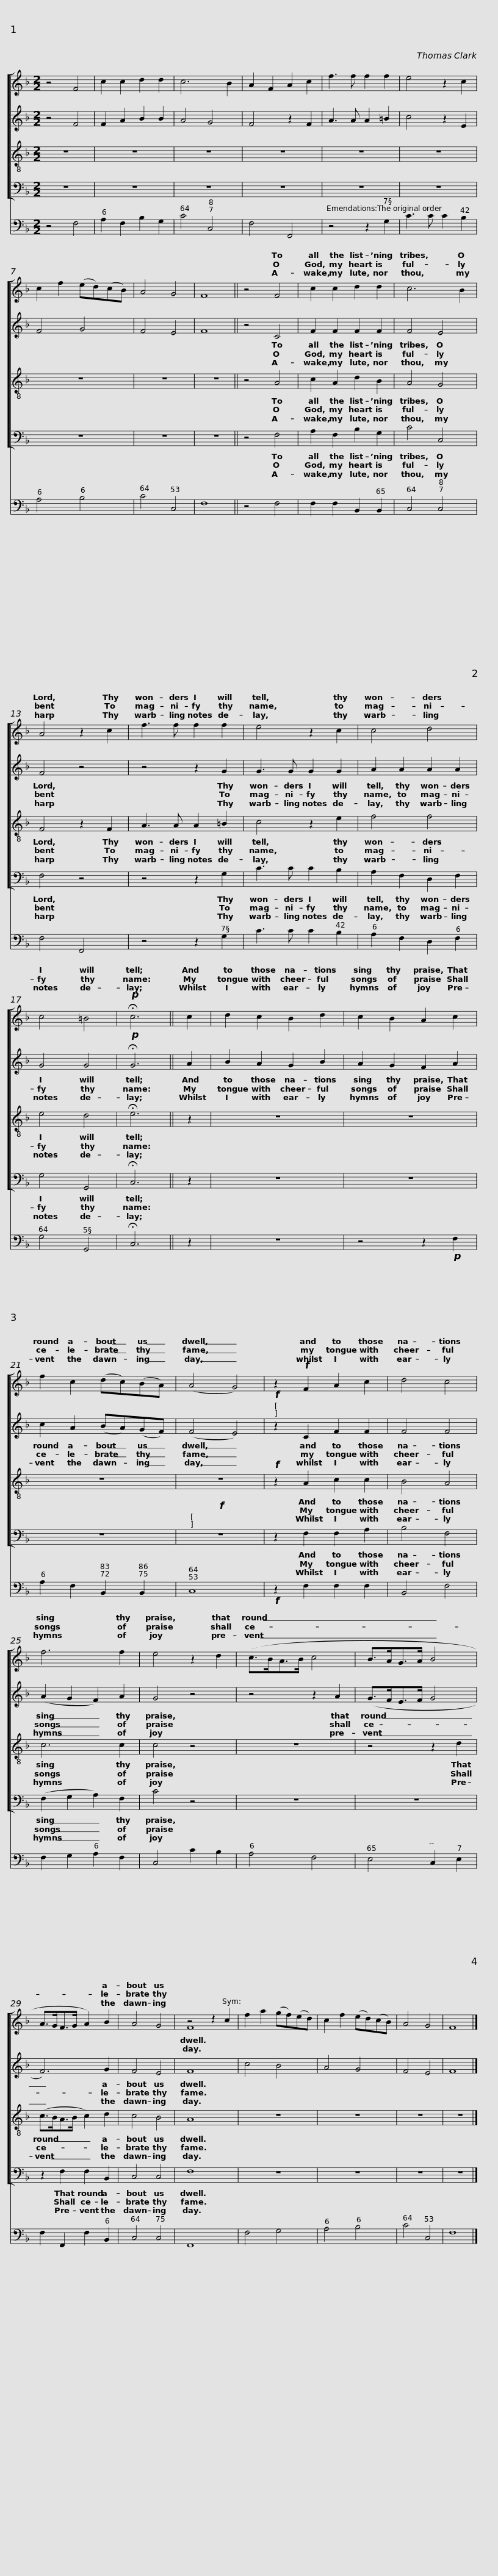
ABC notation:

X:1
%%score [ ( 1 2 ) 3 4 5 ] 6
L:1/8
M:2/2
I:linebreak $
K:F
V:1 treble
V:2 treble
V:3 treble
V:4 treble-8 transpose=-12
V:5 bass
V:6 bass
V:1
 z4 F4 | c2 c2 d2 d2 | c6 B2 | A2 F2 A2 c2 |$ f3 f f2 f2 | %5
 e4 z2 c2 | c2 f2 (ed)(cB) | A4 G4 | F8 ||$ z4 F4 | %10
 c2 c2 d2 d2 | c6 B2 | A4 z2 c2 | f3 f f2 f2 |$ e4 z2 c2 |$ %15
 c4 d4 | c4 =B4 |!p! !fermata!c6 || c2 | d2 c2 B2 d2 |$ %20
 c2 B2 A2 c2 | f2 c2 (dc)(BA) |$ (A4 G4) | z2!f! F2 A2 c2 | d4 c4 | %25
 f6 f2 | e4 z2 d2 | (c>BA>B c4 |$ B>AG>A B4 |$ A>GF>G A2) B2 | %30
 A4 G4 | z4 z2 c2 | f2 a2 (gf)(ed) | c2 f2 (ed)(cB) | A4 G4 | %35
 F8 |] %36
V:2
 x8 | x8 | x8 | x8 |$ x8 | %5
 x8 | x8 | x8 | x8 ||$ x8 | %10
 x8 | x8 | x8 | x8 |$ x8 |$ %15
 x8 | x8 | x6 || x2 | x8 |$ %20
 x8 | x8 |$ x8 | x8 | x8 | %25
 x8 | x8 | x8 |$ x8 |$ x8 | %30
 x8 | F8 | x8 | x8 | x8 | %35
 x8 |] %36
V:3
 z4 F4 | F2 A2 B2 B2 | A4 G4 | F4 z2 F2 |$ A3 A A2 =B2 | %5
 c4 z2 E2 | F4 G4 | F4 E4 | F8 ||$ z4 C4 | %10
 F2 F2 F2 F2 | F4 E4 | F4 z4 | z4 z2 G2 |$ G3 G G2 G2 |$ %15
 A2 A2 A2 A2 | G4 G4 |!p! !fermata!G6 || A2 | B2 A2 G2 B2 |$ %20
 A2 G2 F2 A2 | c2 A2 (BA)(GF) |$ (F4 E4) |!f! z2 C2 F2 F2 | F4 F4 | %25
 (A2 G2 F2) A2 | G4 z4 | z4 z2 A2 |$ (G>FE>F G4 |$ F6) G2 | %30
 F4 E4 | F8 | c4 B4 | A4 G4 | F4 E4 | %35
 F8 |] %36
V:4
 z8 | z8 | z8 | z8 |$ z8 | %5
 z8 | z8 | z8 | z8 ||$ z4 A4 | %10
 c2 A2 d2 B2 | A4 G4 | F4 z2 F2 | A3 A A2 =B2 |$ c4 z2 e2 |$ %15
 f4 f4 | e4 d4 | !fermata!e6 || z2 | z8 |$ %20
 z8 | z8 |$ z8 |!f! z2 A2 c2 c2 | B4 A4 | %25
 c6 c2 | c4 z4 | z8 |$ z4 z2 d2 |$ (c>BA>B c2) d2 | %30
 c4 B4 | A8 | z8 | z8 | z8 | %35
 z8 |] %36
V:5
 z8 | z8 | z8 | z8 |$ z8 | %5
 z8 | z8 | z8 | z8 ||$ z4 F,4 | %10
 A,2 F,2 B,2 G,2 | C4 C,4 | F,4 z4 | z4 z2 G,2 |$ C3 C C2 B,2 |$ %15
 A,2 F,2 D,2 F,2 | G,4 G,,4 | !fermata!C,6 || z2 | z8 |$ %20
 z8 | z8 |$!f! z8 | z2 F,2 F,2 A,2 | B,4 F,4 | %25
 (F,2 G,2 A,2) F,2 | C4 z4 | z8 |$ z8 |$ z2 F,2 F,2 B,,2 | %30
 C,4 C,4 | F,8 | z8 | z8 | z8 | %35
 z8 |] %36
V:6
 z4 F,4 | A,2 F,2 B,2 G,2 | C4 C,4 | F,4 F,,4 |$ z4 z2 G,2 | %5
 C3 C C2 B,2 | A,4 B,4 | C4 C,4 | F,8 ||$ z4 F,4 | %10
 F,2 F,2 B,,2 B,,2 | C,4 C,4 | F,4 F,,4 | z4 z2 G,2 |$ C3 C C2 B,2 |$ %15
 A,2 F,2 D,2 F,2 | G,4 G,,4 | !fermata!C,6 || z2 | z8 |$ %20
 z4 z2!p! F,2 | A,2 F,2 B,,2 B,,2 |$ C,8 |!f! z2 F,2 F,2 F,2 | B,,4 F,4 | %25
 F,2 G,2 A,2 F,2 | C,4 C2 B,2 | A,4 F,4 |$ E,4 C,2 E,2 |$ F,2 F,,2 F,2 B,,2 | %30
 C,4 C,4 | F,,8 | F,4 G,4 | A,4 B,4 | C4 C,4 | %35
 F,8 |] %36
